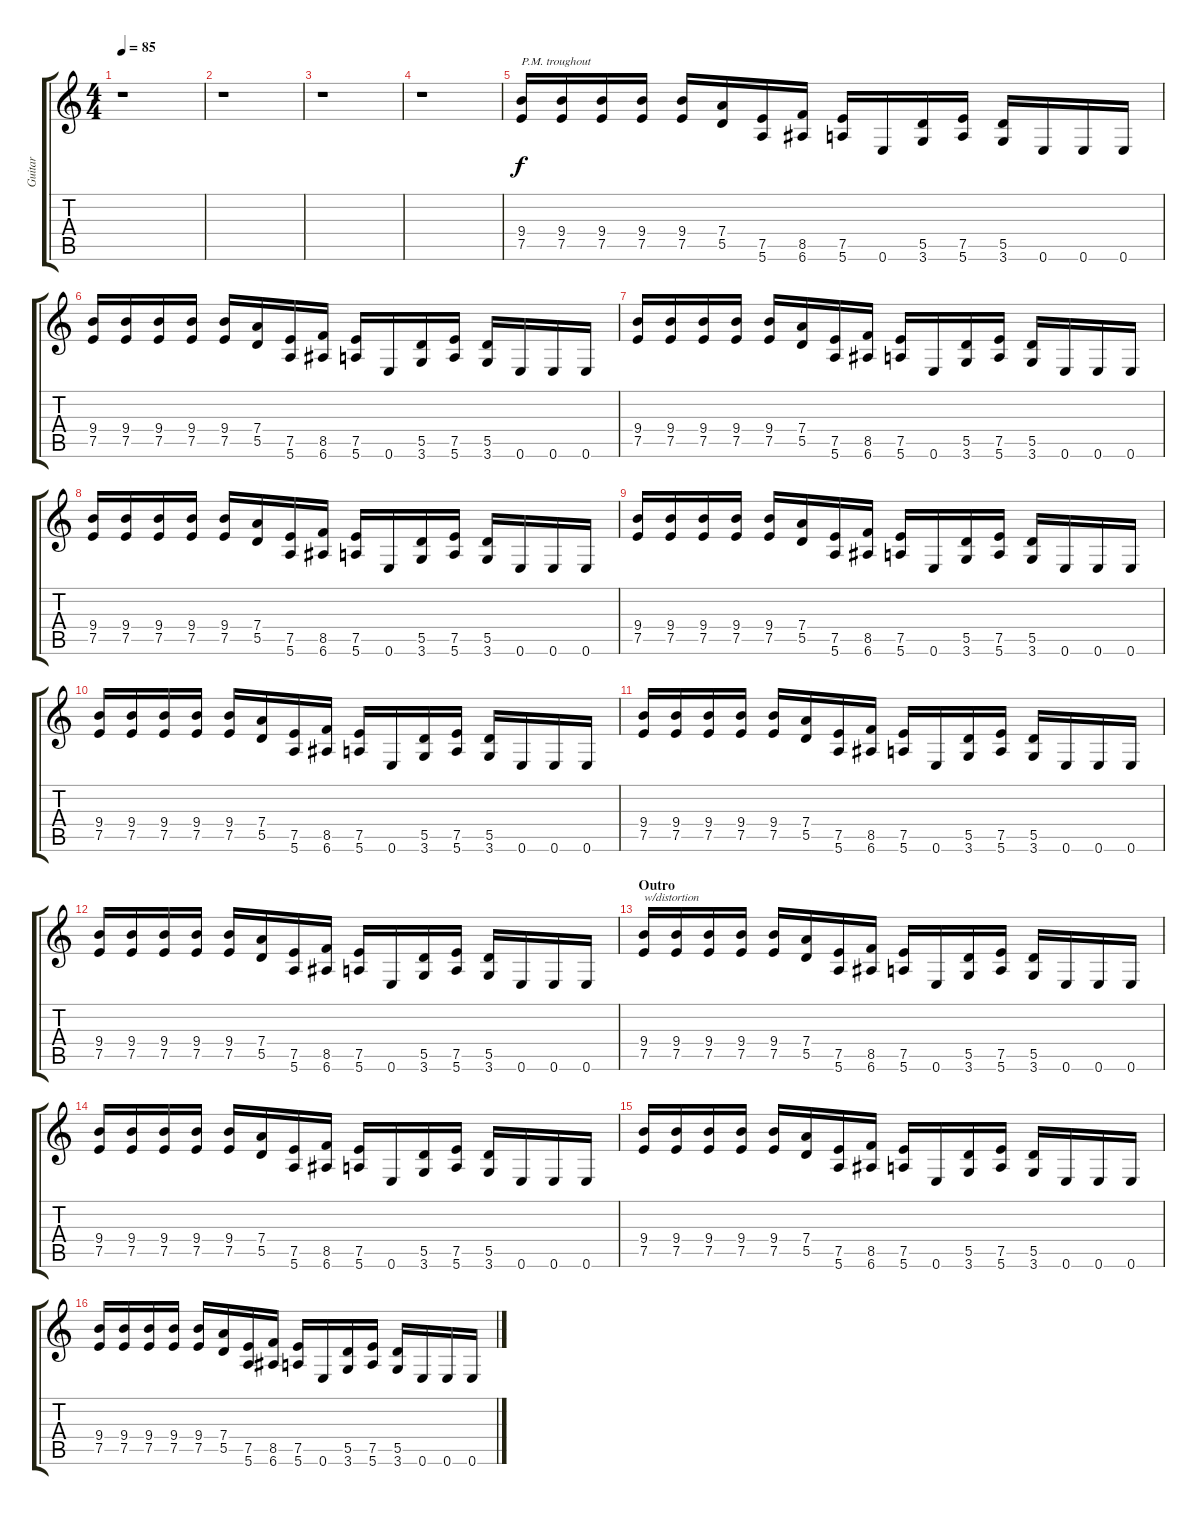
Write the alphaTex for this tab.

\track ("Guitar" "Guitar") {instrument distortionguitar}
\staff {score tabs}
\tuning (E4 B3 G3 D3 A2 E2) {hide}
\ts (4 4)
\tempo 85
\clef g2
\ks c
r.1{dy f} |
r.1 |
r.1 |
r.1 |
(9.4 7.5).16{txt "P.M. troughout" instrument electricguitarmuted} (9.4 7.5).16 (9.4 7.5).16 (9.4 7.5).16 (9.4 7.5).16 (7.4 5.5).16 (7.5 5.6).16 (8.5 6.6).16 (7.5 5.6).16 0.6.16 (5.5 3.6).16 (7.5 5.6).16 (5.5 3.6).16 0.6.16 0.6.16 0.6.16 |
(9.4 7.5).16 (9.4 7.5).16 (9.4 7.5).16 (9.4 7.5).16 (9.4 7.5).16 (7.4 5.5).16 (7.5 5.6).16 (8.5 6.6).16 (7.5 5.6).16 0.6.16 (5.5 3.6).16 (7.5 5.6).16 (5.5 3.6).16 0.6.16 0.6.16 0.6.16 |
(9.4 7.5).16 (9.4 7.5).16 (9.4 7.5).16 (9.4 7.5).16 (9.4 7.5).16 (7.4 5.5).16 (7.5 5.6).16 (8.5 6.6).16 (7.5 5.6).16 0.6.16 (5.5 3.6).16 (7.5 5.6).16 (5.5 3.6).16 0.6.16 0.6.16 0.6.16 |
(9.4 7.5).16 (9.4 7.5).16 (9.4 7.5).16 (9.4 7.5).16 (9.4 7.5).16 (7.4 5.5).16 (7.5 5.6).16 (8.5 6.6).16 (7.5 5.6).16 0.6.16 (5.5 3.6).16 (7.5 5.6).16 (5.5 3.6).16 0.6.16 0.6.16 0.6.16 |
(9.4 7.5).16 (9.4 7.5).16 (9.4 7.5).16 (9.4 7.5).16 (9.4 7.5).16 (7.4 5.5).16 (7.5 5.6).16 (8.5 6.6).16 (7.5 5.6).16 0.6.16 (5.5 3.6).16 (7.5 5.6).16 (5.5 3.6).16 0.6.16 0.6.16 0.6.16 |
(9.4 7.5).16 (9.4 7.5).16 (9.4 7.5).16 (9.4 7.5).16 (9.4 7.5).16 (7.4 5.5).16 (7.5 5.6).16 (8.5 6.6).16 (7.5 5.6).16 0.6.16 (5.5 3.6).16 (7.5 5.6).16 (5.5 3.6).16 0.6.16 0.6.16 0.6.16 |
(9.4 7.5).16 (9.4 7.5).16 (9.4 7.5).16 (9.4 7.5).16 (9.4 7.5).16 (7.4 5.5).16 (7.5 5.6).16 (8.5 6.6).16 (7.5 5.6).16 0.6.16 (5.5 3.6).16 (7.5 5.6).16 (5.5 3.6).16 0.6.16 0.6.16 0.6.16 |
(9.4 7.5).16 (9.4 7.5).16 (9.4 7.5).16 (9.4 7.5).16 (9.4 7.5).16 (7.4 5.5).16 (7.5 5.6).16 (8.5 6.6).16 (7.5 5.6).16 0.6.16 (5.5 3.6).16 (7.5 5.6).16 (5.5 3.6).16 0.6.16 0.6.16 0.6.16 |
\section ("" "Outro")
(9.4 7.5).16{txt "w/distortion" instrument distortionguitar} (9.4 7.5).16 (9.4 7.5).16 (9.4 7.5).16 (9.4 7.5).16 (7.4 5.5).16 (7.5 5.6).16 (8.5 6.6).16 (7.5 5.6).16 0.6.16 (5.5 3.6).16 (7.5 5.6).16 (5.5 3.6).16 0.6.16 0.6.16 0.6.16 |
(9.4 7.5).16 (9.4 7.5).16 (9.4 7.5).16 (9.4 7.5).16 (9.4 7.5).16 (7.4 5.5).16 (7.5 5.6).16 (8.5 6.6).16 (7.5 5.6).16 0.6.16 (5.5 3.6).16 (7.5 5.6).16 (5.5 3.6).16 0.6.16 0.6.16 0.6.16 |
(9.4 7.5).16 (9.4 7.5).16 (9.4 7.5).16 (9.4 7.5).16 (9.4 7.5).16 (7.4 5.5).16 (7.5 5.6).16 (8.5 6.6).16 (7.5 5.6).16 0.6.16 (5.5 3.6).16 (7.5 5.6).16 (5.5 3.6).16 0.6.16 0.6.16 0.6.16 |
(9.4 7.5).16 (9.4 7.5).16 (9.4 7.5).16 (9.4 7.5).16 (9.4 7.5).16 (7.4 5.5).16 (7.5 5.6).16 (8.5 6.6).16 (7.5 5.6).16 0.6.16 (5.5 3.6).16 (7.5 5.6).16 (5.5 3.6).16 0.6.16 0.6.16 0.6.16
